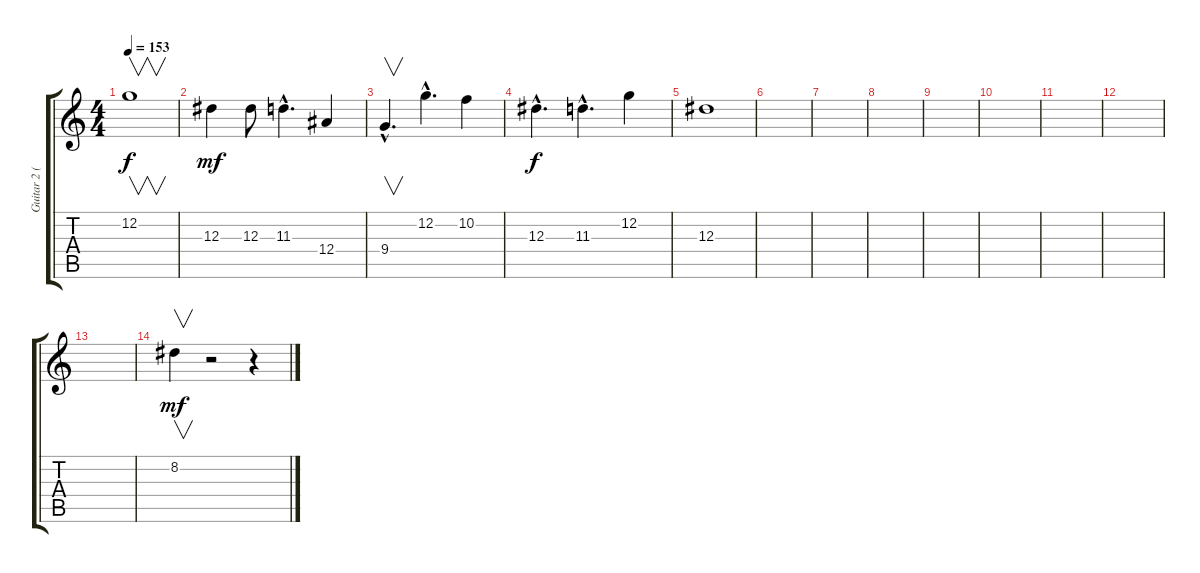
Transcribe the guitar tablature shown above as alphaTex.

\track ("Guitar 2 (Lead)" "Guitar 2 (") {instrument distortionguitar}
\staff {score tabs}
\tuning (C4 G3 Eb3 Bb2 F2 C2) {hide}
\ts (4 4)
\tempo 153
\clef g2
\ks c
12.2.1{v dy f} |
12.3.4{dy mf} 12.3.8 11.3{hac}.4{d} 12.4.4 |
9.4{hac}.4{v d} 12.2{hac}.4{d} 10.2.4 |
12.3{hac}.4{d dy f} 11.3{hac}.4{d} 12.2.4 |
12.3.1 |
|
|
|
|
|
|
|
|
8.2.4{v dy mf} r.2 r.4
